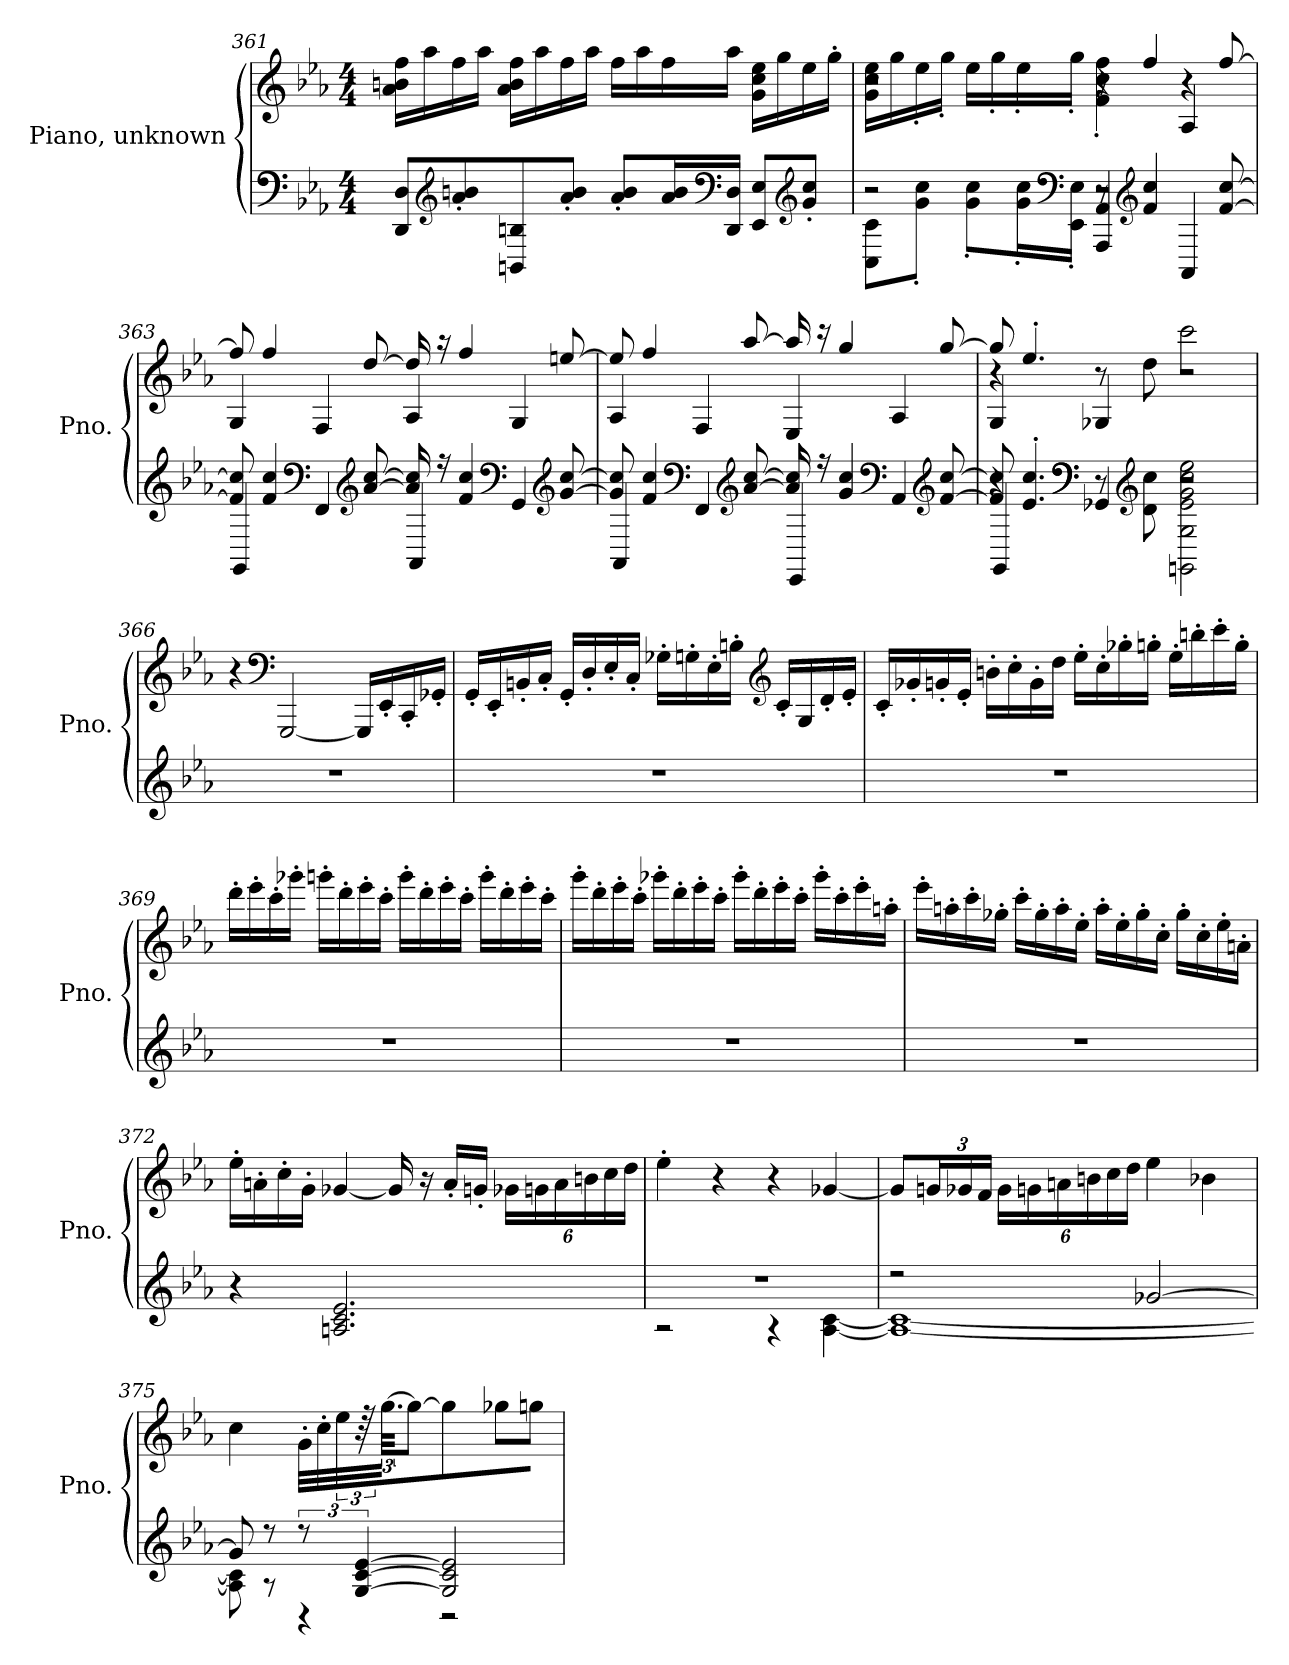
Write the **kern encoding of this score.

**kern	**kern
*part1	*part1
*staff2	*staff1
*I"Piano, unknown	*
*I'Pno.	*
*clefF4	*clefG2
*k[b-e-a-]	*k[b-e-a-]
*M4/4	*M4/4
=361	=361
8DD/ 8D/L	16a-\ 16bn\ 16ff\LL
.	16aa-\
*clefG2	*
8a-/' 8bn/'	16ff\
.	16aa-\JJ
8BBn/ 8Bn/	16a-\ 16b\ 16ff\LL
.	16aa-\
8a-/' 8b/'J	16ff\
.	16aa-\JJ
8a-/' 8b/'L	16ff\LL
.	16aa-\
16a-/ 16b/L	16ff\
*clefF4	*
16DD/ 16D/JJ	16aa-\JJ
8EE-/ 8E-/L	16g\ 16cc\ 16ee-\LL
.	16gg\
*clefG2	*
8g/' 8cc/'J	16ee-\
.	16gg'\JJ
!!LO:PB:g=z
=362	=362
*^	*^
*	*^	*	*^
2r	8C\ 8c\L	2r	2r	16g\ 16cc\ 16ee-\LL	2r
.	.	.	.	16gg\	.
.	8g\' 8cc\'J	.	.	16ee-'\	.
.	.	.	.	16gg'\JJ	.
.	8g\' 8cc\'L	.	.	16ee-\LL	.
.	.	.	.	16gg'\	.
.	16g\' 16cc\'L	.	.	16ee-'\	.
*clefF4	*	*	*	*	*
.	16EE-\' 16E-\'JJ	.	.	16gg'\JJ	.
8r	2r	4AAA-/ 4AA-/	8r	4f\' 4cc\' 4ff\'	4r
*clefG2	*	*	*	*	*
4f/ 4cc/	.	.	4ff/	.	.
.	.	4AA-/	.	4r	4A-/
[8f/ [8cc/	.	.	[8ff/	.	.
*	*v	*v	*	*	*
*	*	*	*v	*v
=363	=363	=363	=363
8f/] 8cc/]	4GG/	8ff/]	4G/
4f/ 4cc/	.	4ff/	.
*clefF4	*	*	*
.	4FF/	.	4F/
*clefG2	*	*	*
[8a-/ [8cc/	.	[8dd/	.
16a-/] 16cc/]	4AA-/	16dd/]	4A-/
16r	.	16r	.
4f/ 4cc/	.	4ff/	.
*clefF4	*	*	*
.	4GG/	.	4G/
*clefG2	*	*	*
[8g/ [8cc/	.	[8een/	.
!!LO:LB:g=z	!!
=364	=364	=364	=364
8g/] 8cc/]	4AA-/	8ee/]	4A-/
4f/ 4cc/	.	4ff/	.
*clefF4	*	*	*
.	4FF/	.	4F/
*clefG2	*	*	*
[8a-/ [8cc/	.	[8aa-/	.
16a-/] 16cc/]	4EE-/	16aa-/]	4E-/
16r	.	16r	.
4g/ 4cc/	.	4gg/	.
*clefF4	*	*	*
.	4AA-/	.	4A-/
*clefG2	*	*	*
[8f/ [8cc/	.	[8gg/	.
=365	=365	=365	=365
*	*^	*	*^
8f/] 8cc/]	4r	4GG/	8gg/]	4r	4G/
4.e-/' 4.cc/'	.	.	4.ee-'/	.	.
*clefF4	*	*	*	*	*
.	8r	4GG-X/	.	8r	4G-X/
*clefG2	*	*	*	*	*
.	8d\ 8cc\	.	.	8dd\	.
2r	2GGn\ 2G\ 2e-\ 2g\ 2cc\ 2ee-\	2r	2r	2ccc\	2r
*v	*v	*v	*	*	*
*	*v	*v	*v
=366	=366
1r	4r
*	*clefF4
.	[2GGG/
.	16GGG/LL]
.	16EE-'/
.	16CC'/
.	16GG-X'/JJ
!!LO:LB:g=z
=367	=367
1r	16GG'/LL
.	16EE-'/
.	16BBn'/
.	16C'/JJ
.	16GG'/LL
.	16D'/
.	16E-'/
.	16C'/JJ
.	16G-X'\LL
.	16Gn'\
.	16E-'\
.	16Bn'\JJ
*	*clefG2
.	16c'/LL
.	16G/
.	16d'/
.	16e-'/JJ
=368	=368
1r	16c'/LL
.	16g-X'/
.	16gn'/
.	16e-'/JJ
.	16bn'\LL
.	16cc'\
.	16g'\
.	16dd\JJ
.	16ee-'\LL
.	16cc'\
.	16gg-X'\
.	16ggn'\JJ
.	16ee-'\LL
.	16bbn'\
.	16ccc'\
.	16gg'\JJ
!!LO:LB:g=z
=369	=369
1r	16ddd'\LL
.	16eee-'\
.	16ccc'\
.	16ggg-X'\JJ
.	16gggn'\LL
.	16ddd'\
.	16eee-'\
.	16ccc'\JJ
.	16ggg'\LL
.	16ddd'\
.	16eee-'\
.	16ccc'\JJ
.	16ggg'\LL
.	16ddd'\
.	16eee-'\
.	16ccc'\JJ
!!LO:LB:g=z
=370	=370
1r	16ggg'\LL
.	16ddd'\
.	16eee-'\
.	16ccc'\JJ
.	16ggg-X'\LL
.	16ddd'\
.	16eee-'\
.	16ccc'\JJ
.	16ggg-'\LL
.	16ddd'\
.	16eee-'\
.	16ccc'\JJ
.	16ggg-'\LL
.	16ccc'\
.	16eee-'\
.	16aan'\JJ
=371	=371
1r	16eee-'\LL
.	16aan'\
.	16ccc'\
.	16gg-X'\JJ
.	16ccc'\LL
.	16gg-'\
.	16aa'\
.	16ee-'\JJ
.	16aa'\LL
.	16ee-'\
.	16gg-'\
.	16cc'\JJ
.	16gg-'\LL
.	16cc'\
.	16ee-'\
.	16an'\JJ
!!LO:LB:g=z
=372	=372
4r	16ee-'\LL
.	16an'\
.	16cc'\
.	16g'\JJ
2.An/ 2.c/ 2.e-/	[4g-X/
.	16g-/]
.	16r
.	16a'/LL
.	16gn'/JJ
*	*Xbrackettup
.	24g-X\LL
.	24gn\
.	24a\
.	24bn\
.	24cc\
.	24dd\JJ
=373	=373
*^	*
1r	2r	4ee-'\
.	.	4r
.	4r	4r
.	[4A-\ [4c\	[4g-X/
=374	=374	=374
2r	1A-_ 1c_	8g-/L]
.	.	24gn/L
.	.	24g-X/
.	.	24f/JJ
.	.	24g-\LL
.	.	24gn\
.	.	24an\
.	.	24bn\
.	.	24cc\
.	.	24dd\JJ
[2g-X/	.	4ee-\
.	.	4b-X\
!!LO:PB:g=z
=375	=375	=375
8g-/]	8A-\] 8c\]	4cc\
8r	8r	.
12r	4r	32g'\LLL
.	.	32cc'\
*	*	*brackettup
.	.	48ee-\JJJ
[6G/ [6c/ [6e-/	.	96r
.	.	[48.gg\KKL
.	.	8gg\J_
2G/] 2c/] 2e-/]	2r	4gg\]
.	.	8gg-X\L
.	.	8ggn\J
*v	*v	*
=	=
*-	*-
